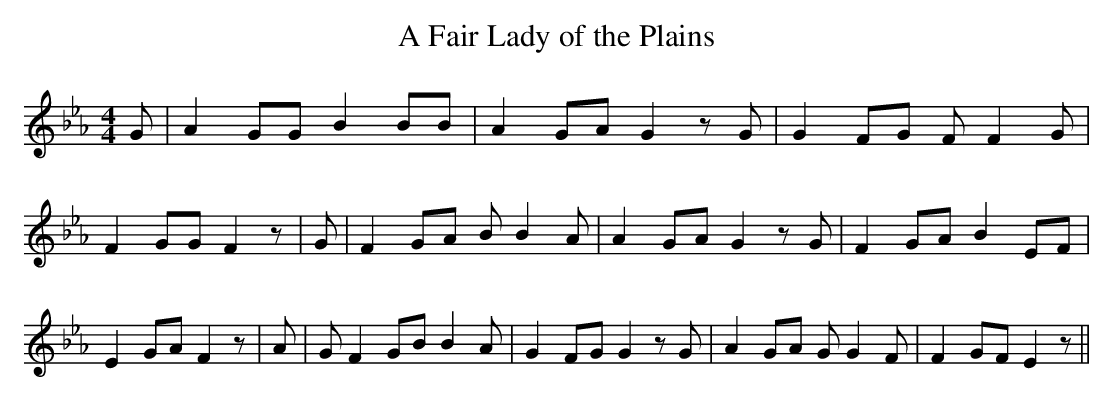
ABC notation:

X:1
T:A Fair Lady of the Plains
M:4/4
L:1/8
K:Eb
 G| A2 GG B2 BB| A2 GA G2 z G| G2 FG F F2 G| F2 GG F2 z| G| F2 GA B B2 A|\
 A2 GA G2 z G| F2 GA B2 EF| E2 GA F2 z| A| G F2 GB B2 A| G2 FG G2 z G|\
 A2 GA G G2 F| F2 GF E2 z||
